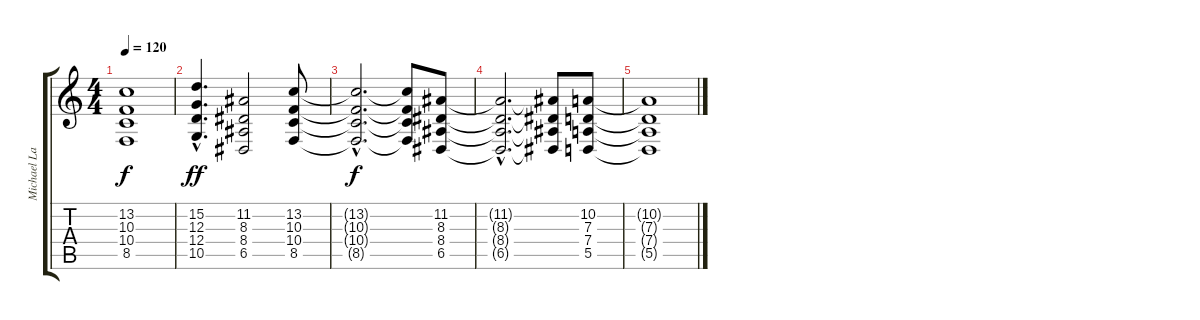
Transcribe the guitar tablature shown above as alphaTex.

\track ("Michael Lardie" "Michael La") {instrument pad3polysynth}
\staff {score tabs}
\tuning (E4 B3 G3 D3 A2 E2) {hide}
\ts (4 4)
\tempo 120
\clef g2
\ks c
(13.2{t} 10.3{t} 10.4{t} 8.5{t}).1{dy f} |
(15.2{hac} 12.3{hac} 12.4{hac} 10.5{hac}).4{d dy ff} (11.2 8.3 8.4 6.5).2 (13.2 10.3 10.4 8.5).8 |
(13.2{hac t} 10.3{hac t} 10.4{hac t} 8.5{hac t}).2{d dy f} (13.2{t} 10.3{t} 10.4{t} 8.5{t}).8 (11.2 8.3 8.4 6.5).8 |
(11.2{hac t} 8.3{hac t} 8.4{hac t} 6.5{hac t}).2{d} (11.2{t} 8.3{t} 8.4{t} 6.5{t}).8 (10.2 7.3 7.4 5.5).8 |
(10.2{t} 7.3{t} 7.4{t} 5.5{t}).1
